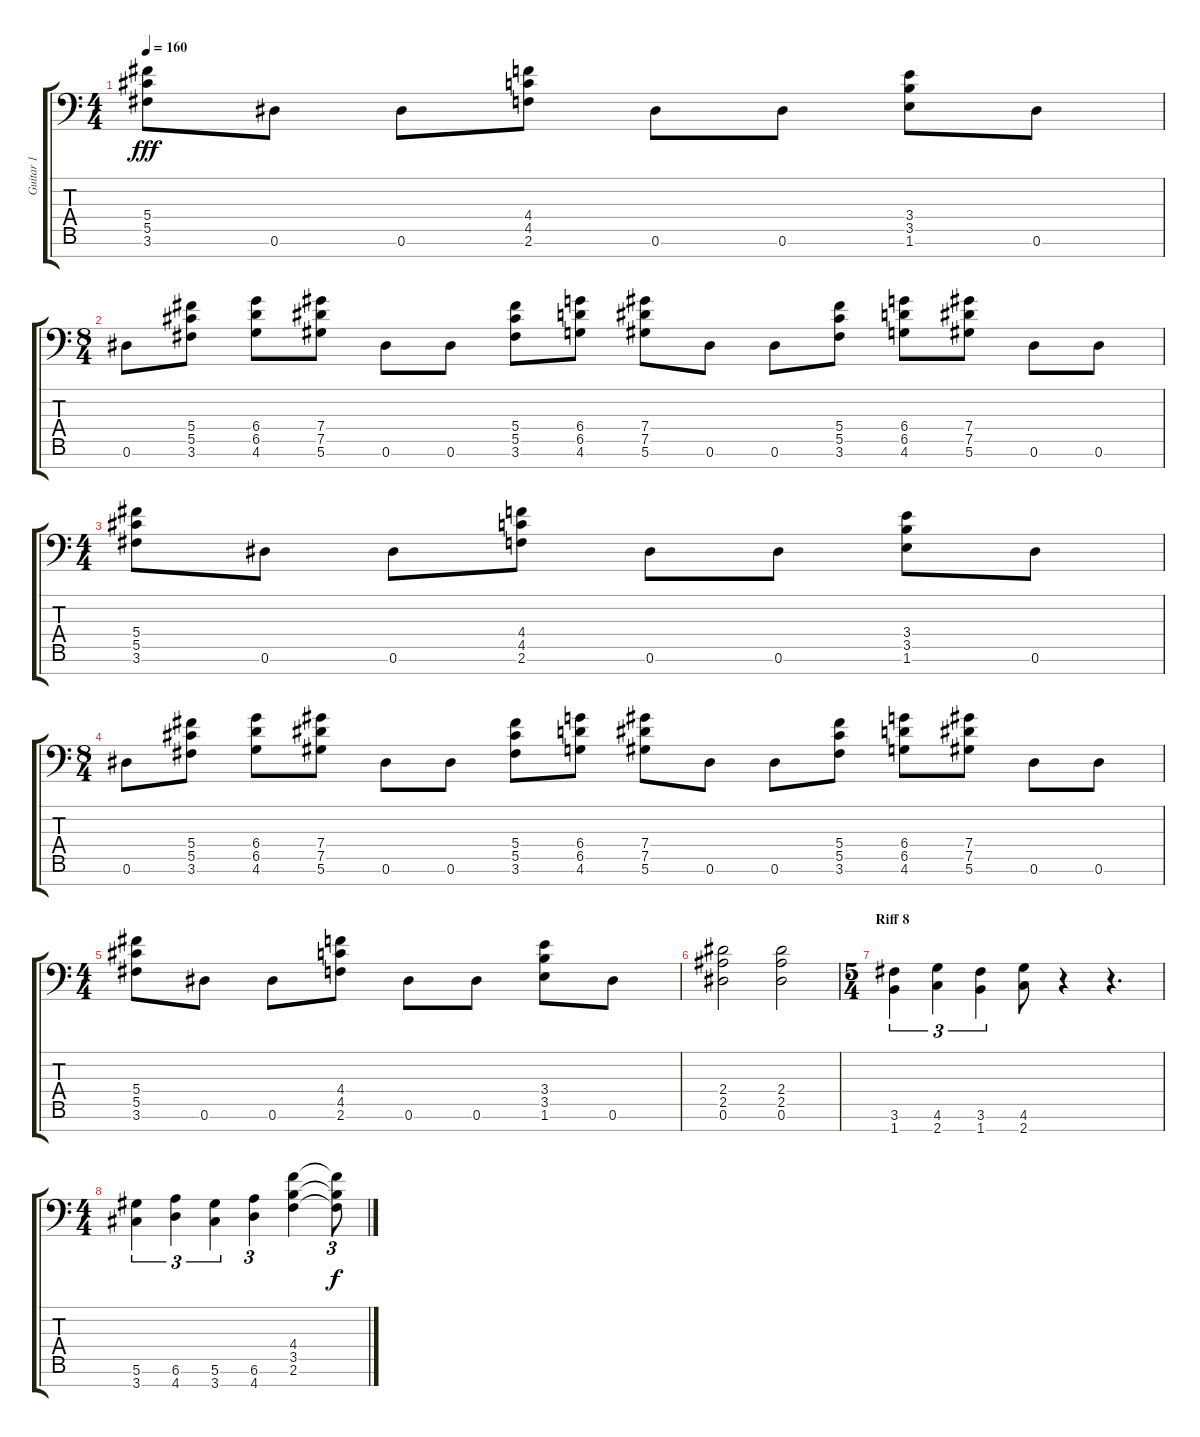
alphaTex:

\track ("Guitar 1" "Guitar 1") {instrument distortionguitar}
\staff {score tabs}
\tuning (Eb4 Bb3 Gb3 Db3 Ab2 Eb2 Bb1) {hide}
\ts (4 4)
\tempo 160
\clef f4
\ks c
(5.4 5.5 3.6).8{dy fff} 0.6.8 0.6.8 (4.4 4.5 2.6).8 0.6.8 0.6.8 (3.4 3.5 1.6).8 0.6.8 |
\ts (8 4)
0.6.8 (5.4 5.5 3.6).8 (6.4 6.5 4.6).8 (7.4 7.5 5.6).8 0.6.8 0.6.8 (5.4 5.5 3.6).8 (6.4 6.5 4.6).8 (7.4 7.5 5.6).8 0.6.8 0.6.8 (5.4 5.5 3.6).8 (6.4 6.5 4.6).8 (7.4 7.5 5.6).8 0.6.8 0.6.8 |
\ts (4 4)
(5.4 5.5 3.6).8 0.6.8 0.6.8 (4.4 4.5 2.6).8 0.6.8 0.6.8 (3.4 3.5 1.6).8 0.6.8 |
\ts (8 4)
0.6.8 (5.4 5.5 3.6).8 (6.4 6.5 4.6).8 (7.4 7.5 5.6).8 0.6.8 0.6.8 (5.4 5.5 3.6).8 (6.4 6.5 4.6).8 (7.4 7.5 5.6).8 0.6.8 0.6.8 (5.4 5.5 3.6).8 (6.4 6.5 4.6).8 (7.4 7.5 5.6).8 0.6.8 0.6.8 |
\ts (4 4)
(5.4 5.5 3.6).8 0.6.8 0.6.8 (4.4 4.5 2.6).8 0.6.8 0.6.8 (3.4 3.5 1.6).8 0.6.8 |
(2.4 2.5 0.6).2 (2.4 2.5 0.6).2 |
\ts (5 4)
\section ("" "Riff 8")
(3.6 1.7).4{tu (3 2)} (4.6 2.7).4{tu (3 2)} (3.6 1.7).4{tu (3 2)} (4.6 2.7).8 r.4 r.4{d} |
\ts (4 4)
(5.6 3.7).4{tu (3 2)} (6.6 4.7).4{tu (3 2)} (5.6 3.7).4{tu (3 2)} (6.6 4.7).4{tu (3 2)} (4.4 3.5 2.6).4 (4.4{t} 3.5{t} 2.6{t}).8{tu (3 2) dy f}
